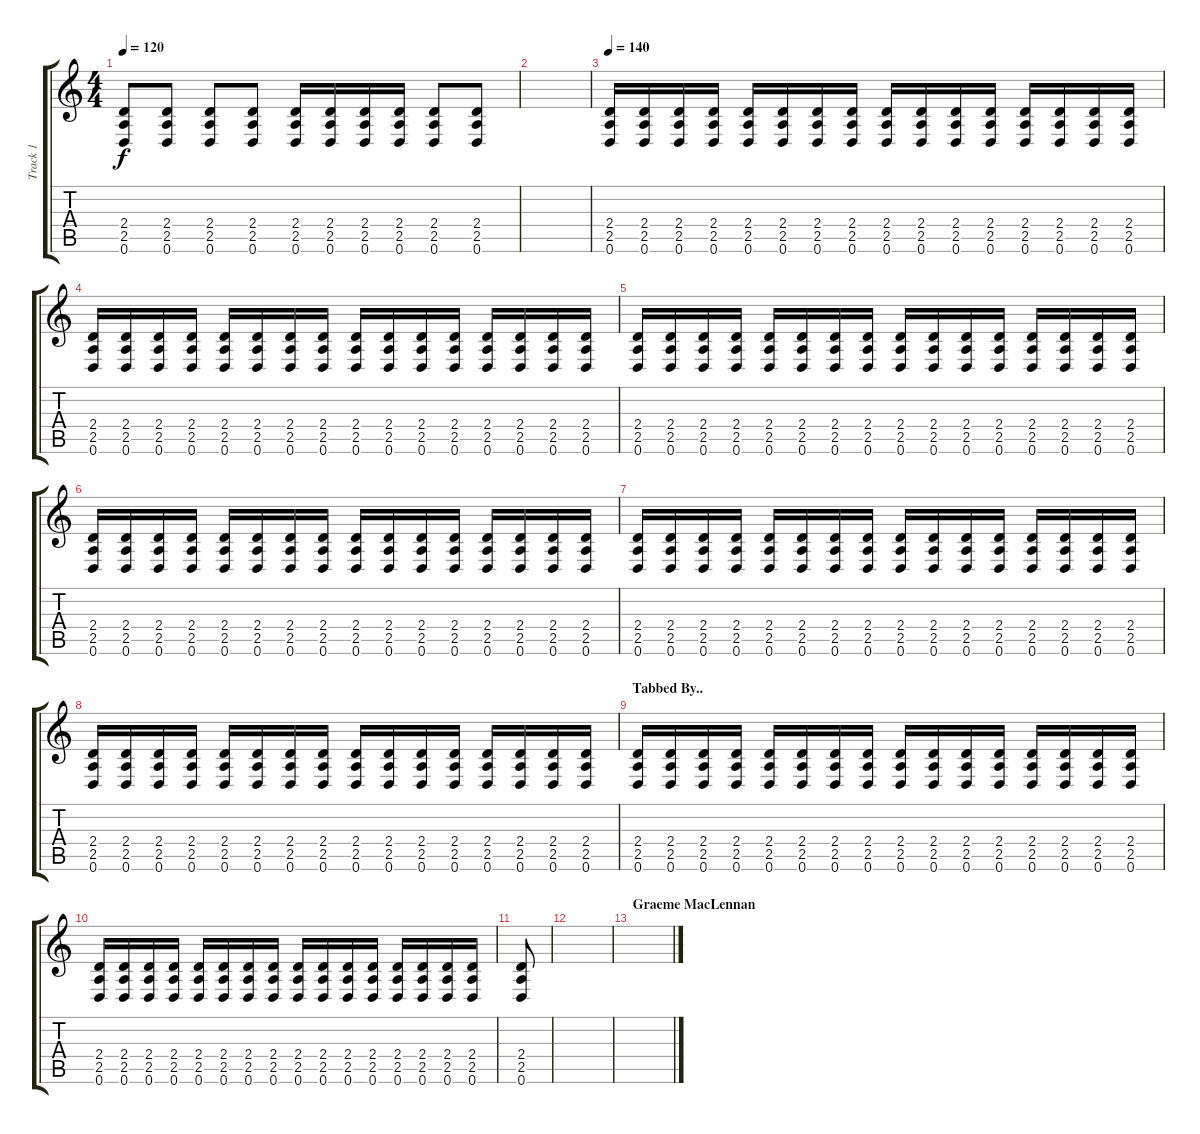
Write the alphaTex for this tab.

\track ("Track 1" "Track 1") {instrument overdrivenguitar}
\staff {score tabs}
\tuning (D4 A3 F3 C3 G2 D2) {hide}
\ts (4 4)
\tempo 120
\clef g2
\ks c
(2.4 2.5 0.6).8{dy f} (2.4 2.5 0.6).8 (2.4 2.5 0.6).8 (2.4 2.5 0.6).8 (2.4 2.5 0.6).16 (2.4 2.5 0.6).16 (2.4 2.5 0.6).16 (2.4 2.5 0.6).16 (2.4 2.5 0.6).8 (2.4 2.5 0.6).8 |
|
\tempo 140
(2.4 2.5 0.6).16 (2.4 2.5 0.6).16 (2.4 2.5 0.6).16 (2.4 2.5 0.6).16 (2.4 2.5 0.6).16 (2.4 2.5 0.6).16 (2.4 2.5 0.6).16 (2.4 2.5 0.6).16 (2.4 2.5 0.6).16 (2.4 2.5 0.6).16 (2.4 2.5 0.6).16 (2.4 2.5 0.6).16 (2.4 2.5 0.6).16 (2.4 2.5 0.6).16 (2.4 2.5 0.6).16 (2.4 2.5 0.6).16 |
(2.4 2.5 0.6).16 (2.4 2.5 0.6).16 (2.4 2.5 0.6).16 (2.4 2.5 0.6).16 (2.4 2.5 0.6).16 (2.4 2.5 0.6).16 (2.4 2.5 0.6).16 (2.4 2.5 0.6).16 (2.4 2.5 0.6).16 (2.4 2.5 0.6).16 (2.4 2.5 0.6).16 (2.4 2.5 0.6).16 (2.4 2.5 0.6).16 (2.4 2.5 0.6).16 (2.4 2.5 0.6).16 (2.4 2.5 0.6).16 |
(2.4 2.5 0.6).16 (2.4 2.5 0.6).16 (2.4 2.5 0.6).16 (2.4 2.5 0.6).16 (2.4 2.5 0.6).16 (2.4 2.5 0.6).16 (2.4 2.5 0.6).16 (2.4 2.5 0.6).16 (2.4 2.5 0.6).16 (2.4 2.5 0.6).16 (2.4 2.5 0.6).16 (2.4 2.5 0.6).16 (2.4 2.5 0.6).16 (2.4 2.5 0.6).16 (2.4 2.5 0.6).16 (2.4 2.5 0.6).16 |
(2.4 2.5 0.6).16 (2.4 2.5 0.6).16 (2.4 2.5 0.6).16 (2.4 2.5 0.6).16 (2.4 2.5 0.6).16 (2.4 2.5 0.6).16 (2.4 2.5 0.6).16 (2.4 2.5 0.6).16 (2.4 2.5 0.6).16 (2.4 2.5 0.6).16 (2.4 2.5 0.6).16 (2.4 2.5 0.6).16 (2.4 2.5 0.6).16 (2.4 2.5 0.6).16 (2.4 2.5 0.6).16 (2.4 2.5 0.6).16 |
(2.4 2.5 0.6).16 (2.4 2.5 0.6).16 (2.4 2.5 0.6).16 (2.4 2.5 0.6).16 (2.4 2.5 0.6).16 (2.4 2.5 0.6).16 (2.4 2.5 0.6).16 (2.4 2.5 0.6).16 (2.4 2.5 0.6).16 (2.4 2.5 0.6).16 (2.4 2.5 0.6).16 (2.4 2.5 0.6).16 (2.4 2.5 0.6).16 (2.4 2.5 0.6).16 (2.4 2.5 0.6).16 (2.4 2.5 0.6).16 |
(2.4 2.5 0.6).16 (2.4 2.5 0.6).16 (2.4 2.5 0.6).16 (2.4 2.5 0.6).16 (2.4 2.5 0.6).16 (2.4 2.5 0.6).16 (2.4 2.5 0.6).16 (2.4 2.5 0.6).16 (2.4 2.5 0.6).16 (2.4 2.5 0.6).16 (2.4 2.5 0.6).16 (2.4 2.5 0.6).16 (2.4 2.5 0.6).16 (2.4 2.5 0.6).16 (2.4 2.5 0.6).16 (2.4 2.5 0.6).16 |
\section ("" "Tabbed By..")
(2.4 2.5 0.6).16 (2.4 2.5 0.6).16 (2.4 2.5 0.6).16 (2.4 2.5 0.6).16 (2.4 2.5 0.6).16 (2.4 2.5 0.6).16 (2.4 2.5 0.6).16 (2.4 2.5 0.6).16 (2.4 2.5 0.6).16 (2.4 2.5 0.6).16 (2.4 2.5 0.6).16 (2.4 2.5 0.6).16 (2.4 2.5 0.6).16 (2.4 2.5 0.6).16 (2.4 2.5 0.6).16 (2.4 2.5 0.6).16 |
(2.4 2.5 0.6).16 (2.4 2.5 0.6).16 (2.4 2.5 0.6).16 (2.4 2.5 0.6).16 (2.4 2.5 0.6).16 (2.4 2.5 0.6).16 (2.4 2.5 0.6).16 (2.4 2.5 0.6).16 (2.4 2.5 0.6).16 (2.4 2.5 0.6).16 (2.4 2.5 0.6).16 (2.4 2.5 0.6).16 (2.4 2.5 0.6).16 (2.4 2.5 0.6).16 (2.4 2.5 0.6).16 (2.4 2.5 0.6).16 |
(2.4 2.5 0.6).8 |
|
\section ("" "Graeme MacLennan")
